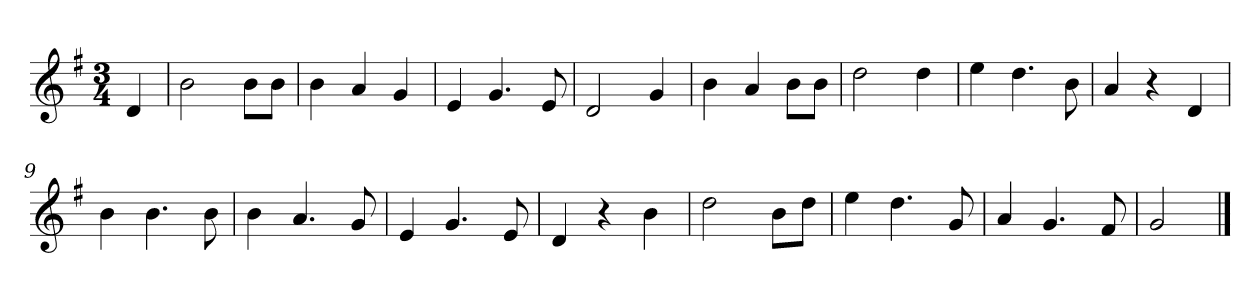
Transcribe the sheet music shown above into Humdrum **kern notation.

**kern
*part1
*staff1
*clefG2
*k[f#]
*G:
*M3/4
*MM100
=
4d
=1
2b
8b\L
8b\J
=2
4b
4a
4g
=3
4e
4.g
8e
=4
2d
4g
=5
4b
4a
8b\L
8b\J
=6
2dd
4dd
=7
4ee
4.dd
8b
=8
4a
4r
4d
=9
4b
4.b
8b
=10
4b
4.a
8g
=11
4e
4.g
8e
=12
4d
4r
4b
=13
2dd
8b\L
8dd\J
=14
4ee
4.dd
8g
=15
4a
4.g
8f#
=16
2g
==
*-
